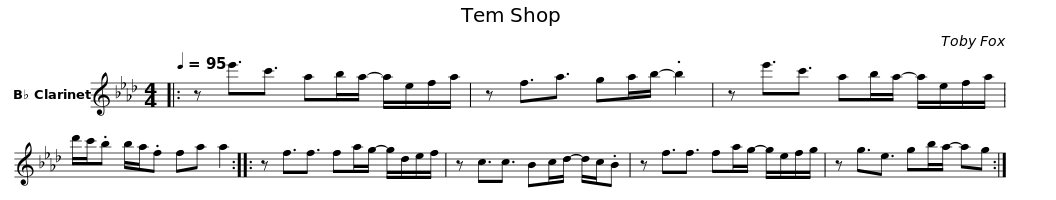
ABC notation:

X:1
L:1/8
Q:1/4=95
M:4/4
I:linebreak $
K:none
V:1 treble transpose=-2
V:1
[K:Ab]|: z e'3/2c'3/2 ab/a/- a/e/f/a/ | z f3/2a3/2 ga/b/- .b2 | z e'3/2c'3/2 ab/a/- a/e/f/a/ | d'/c'/.b b/a/.f fa a2 ::$ z f3/2f3/2 fa/g/- g/d/e/f/ | %5
 z c3/2c3/2 Bc/d/- d/c/.B | z f3/2f3/2 fa/g/- g/e/f/g/ | z g3/2e3/2 gb/a/- ag :| %8
